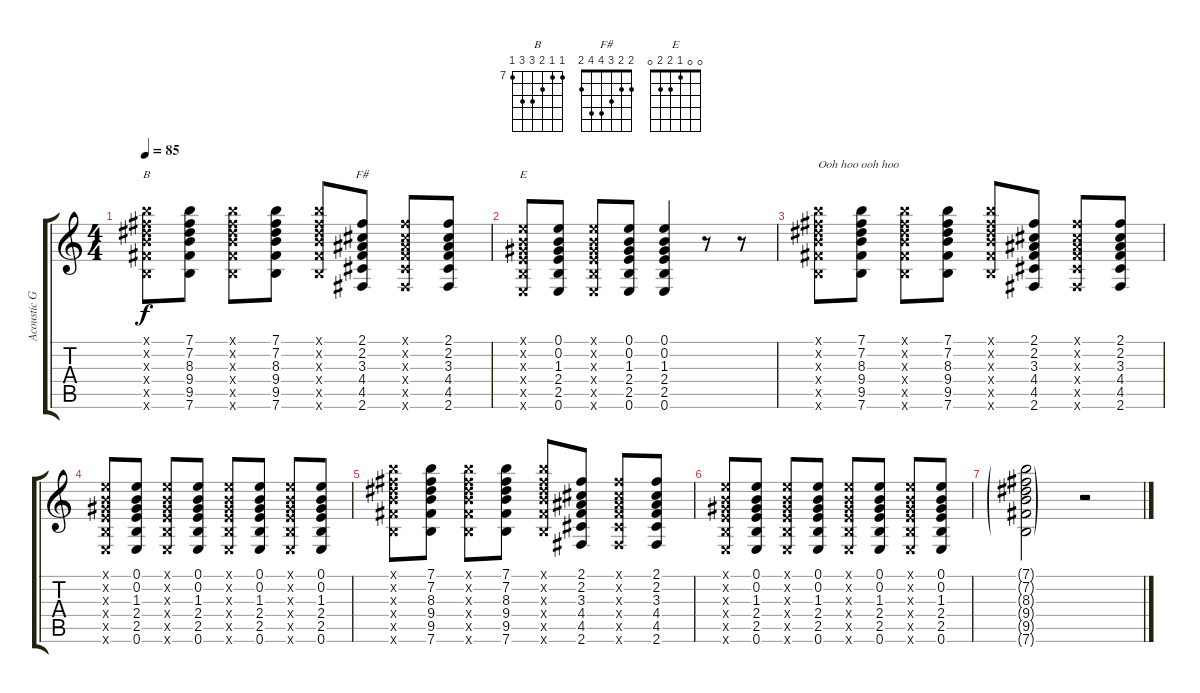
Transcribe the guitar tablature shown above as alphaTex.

\track ("Acoustic Guitar" "Acoustic G") {instrument acousticguitarsteel}
\staff {score tabs}
\tuning (E4 B3 G3 D3 A2 E2) {hide}
\chord ("B" 7 7 8 9 9 7) {firstfret 7}
\chord ("F#" 2 2 3 4 4 2)
\chord ("E" 0 0 1 2 2 0)
\ts (4 4)
\tempo 85
\clef g2
\ks c
(7.1{x} 7.2{x} 8.3{x} 9.4{x} 9.5{x} 7.6{x}).8{ch "B" dy f} (7.1 7.2 8.3 9.4 9.5 7.6).8 (7.1{x} 7.2{x} 8.3{x} 9.4{x} 9.5{x} 7.6{x}).8 (7.1 7.2 8.3 9.4 9.5 7.6).8 (7.1{x} 7.2{x} 8.3{x} 9.4{x} 9.5{x} 7.6{x}).8 (2.1 2.2 3.3 4.4 4.5 2.6).8{ch "F#"} (2.1{x} 2.2{x} 3.3{x} 4.4{x} 4.5{x} 2.6{x}).8 (2.1 2.2 3.3 4.4 4.5 2.6).8 |
(0.1{x} 0.2{x} 1.3{x} 2.4{x} 2.5{x} 0.6{x}).8{ch "E"} (0.1 0.2 1.3 2.4 2.5 0.6).8 (0.1{x} 0.2{x} 1.3{x} 2.4{x} 2.5{x} 0.6{x}).8 (0.1 0.2 1.3 2.4 2.5 0.6).8 (0.1 0.2 1.3 2.4 2.5 0.6).4 r.8 r.8 |
(7.1{x} 7.2{x} 8.3{x} 9.4{x} 9.5{x} 7.6{x}).8{txt "Ooh hoo ooh hoo"} (7.1 7.2 8.3 9.4 9.5 7.6).8 (7.1{x} 7.2{x} 8.3{x} 9.4{x} 9.5{x} 7.6{x}).8 (7.1 7.2 8.3 9.4 9.5 7.6).8 (7.1{x} 7.2{x} 8.3{x} 9.4{x} 9.5{x} 7.6{x}).8 (2.1 2.2 3.3 4.4 4.5 2.6).8 (2.1{x} 2.2{x} 3.3{x} 4.4{x} 4.5{x} 2.6{x}).8 (2.1 2.2 3.3 4.4 4.5 2.6).8 |
(0.1{x} 0.2{x} 1.3{x} 2.4{x} 2.5{x} 0.6{x}).8 (0.1 0.2 1.3 2.4 2.5 0.6).8 (0.1{x} 0.2{x} 1.3{x} 2.4{x} 2.5{x} 0.6{x}).8 (0.1 0.2 1.3 2.4 2.5 0.6).8 (0.1{x} 0.2{x} 1.3{x} 2.4{x} 2.5{x} 0.6{x}).8 (0.1 0.2 1.3 2.4 2.5 0.6).8 (0.1{x} 0.2{x} 1.3{x} 2.4{x} 2.5{x} 0.6{x}).8 (0.1 0.2 1.3 2.4 2.5 0.6).8 |
(7.1{x} 7.2{x} 8.3{x} 9.4{x} 9.5{x} 7.6{x}).8 (7.1 7.2 8.3 9.4 9.5 7.6).8 (7.1{x} 7.2{x} 8.3{x} 9.4{x} 9.5{x} 7.6{x}).8 (7.1 7.2 8.3 9.4 9.5 7.6).8 (7.1{x} 7.2{x} 8.3{x} 9.4{x} 9.5{x} 7.6{x}).8 (2.1 2.2 3.3 4.4 4.5 2.6).8 (2.1{x} 2.2{x} 3.3{x} 4.4{x} 4.5{x} 2.6{x}).8 (2.1 2.2 3.3 4.4 4.5 2.6).8 |
(0.1{x} 0.2{x} 1.3{x} 2.4{x} 2.5{x} 0.6{x}).8 (0.1 0.2 1.3 2.4 2.5 0.6).8 (0.1{x} 0.2{x} 1.3{x} 2.4{x} 2.5{x} 0.6{x}).8 (0.1 0.2 1.3 2.4 2.5 0.6).8 (0.1{x} 0.2{x} 1.3{x} 2.4{x} 2.5{x} 0.6{x}).8 (0.1 0.2 1.3 2.4 2.5 0.6).8 (0.1{x} 0.2{x} 1.3{x} 2.4{x} 2.5{x} 0.6{x}).8 (0.1 0.2 1.3 2.4 2.5 0.6).8 |
(7.1{g} 7.2{g} 8.3{g} 9.4{g} 9.5{g} 7.6{g}).2 r.2
